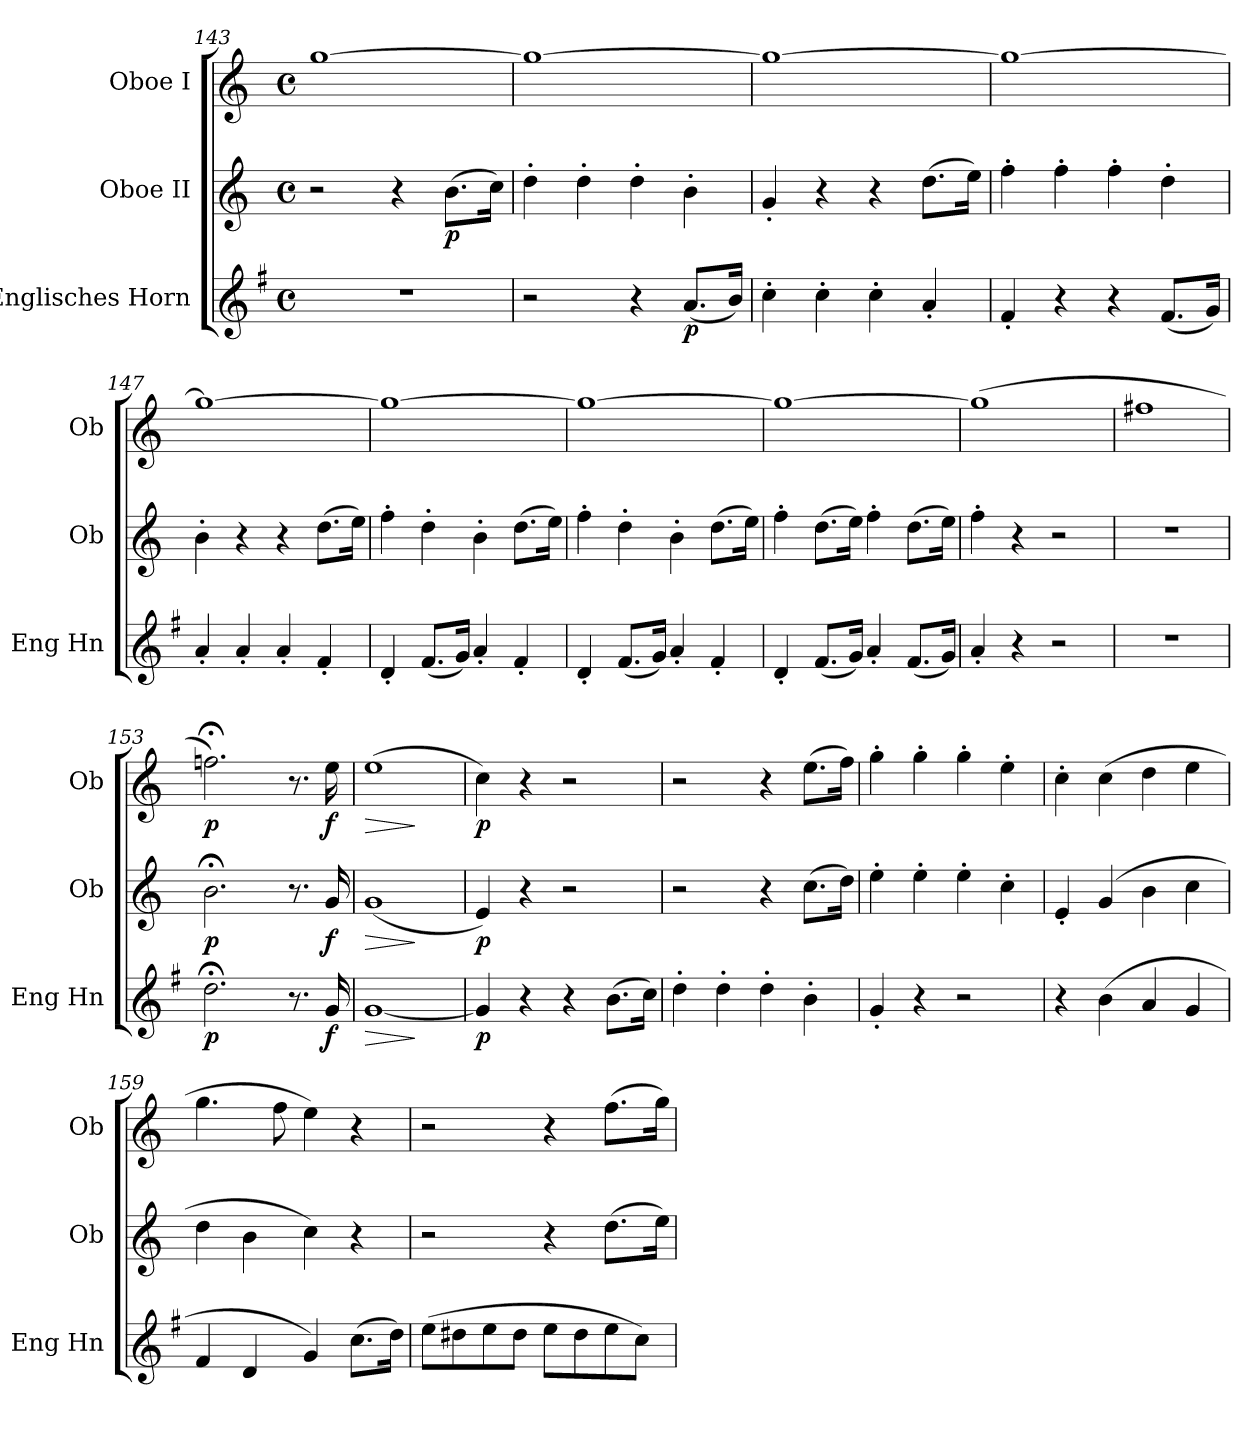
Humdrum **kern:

**kern	**dynam	**kern	**dynam	**kern	**dynam
*part3	*part3	*part2	*part2	*part1	*part1
*staff3	*staff3	*staff2	*staff2	*staff1	*staff1
*I"Englisches Horn	*	*I"Oboe II	*	*I"Oboe I	*
*I'Eng Hn	*	*I'Ob	*	*I'Ob	*
*clefG2	*	*clefG2	*	*clefG2	*
*ITrd4c7	*	*	*	*	*
*k[]	*	*k[]	*	*k[]	*
*M4/4	*	*M4/4	*	*M4/4	*
*met(c)	*	*met(c)	*	*met(c)	*
=143	=143	=143	=143	=143	=143
1r	.	2r	.	[1gg	.
.	.	4r	.	.	.
!	!	!	!LO:DY:b	!	!
.	.	(>8.b\L	p	.	.
.	.	16cc\Jk)	.	.	.
=144	=144	=144	=144	=144	=144
2r	.	4dd'\	.	1gg_	.
.	.	4dd'\	.	.	.
4r	.	4dd'\	.	.	.
!	!LO:DY:b	!	!	!	!
(<8.d/L	p	4b'\	.	.	.
16e/Jk)	.	.	.	.	.
=145	=145	=145	=145	=145	=145
4f'\	.	4g'/	.	1gg_	.
4f'\	.	4r	.	.	.
4f'\	.	4r	.	.	.
4d'/	.	(>8.dd\L	.	.	.
.	.	16ee\Jk)	.	.	.
=146	=146	=146	=146	=146	=146
4B'/	.	4ff'\	.	1gg_	.
4r	.	4ff'\	.	.	.
4r	.	4ff'\	.	.	.
(<8.B/L	.	4dd'\	.	.	.
16c/Jk)	.	.	.	.	.
!!LO:LB:g=z
=147	=147	=147	=147	=147	=147
4d'/	.	4b'\	.	1gg_	.
4d'/	.	4r	.	.	.
4d'/	.	4r	.	.	.
4B'/	.	(>8.dd\L	.	.	.
.	.	16ee\Jk)	.	.	.
=148	=148	=148	=148	=148	=148
4G'/	.	4ff'\	.	1gg_	.
(<8.B/L	.	4dd'\	.	.	.
16c/Jk)	.	.	.	.	.
4d'/	.	4b'\	.	.	.
4B'/	.	(>8.dd\L	.	.	.
.	.	16ee\Jk)	.	.	.
=149	=149	=149	=149	=149	=149
4G'/	.	4ff'\	.	1gg_	.
(<8.B/L	.	4dd'\	.	.	.
16c/Jk)	.	.	.	.	.
4d'/	.	4b'\	.	.	.
4B'/	.	(>8.dd\L	.	.	.
.	.	16ee\Jk)	.	.	.
=150	=150	=150	=150	=150	=150
4G'/	.	4ff'\	.	1gg_	.
(<8.B/L	.	(>8.dd\L	.	.	.
16c/Jk)	.	16ee\Jk)	.	.	.
4d'/	.	4ff'\	.	.	.
(<8.B/L	.	(>8.dd\L	.	.	.
16c/Jk)	.	16ee\Jk)	.	.	.
=151	=151	=151	=151	=151	=151
4d'/	.	4ff'\	.	(>1gg]	.
4r	.	4r	.	.	.
2r	.	2r	.	.	.
=152	=152	=152	=152	=152	=152
1r	.	1r	.	1ff#X	.
=153	=153	=153	=153	=153	=153
*	*	*	*	*MM60	*
!	!LO:DY:b	!	!LO:DY:b	!	!LO:DY:b
2.g;<\	p	2.b;<\	p	2.ffn;<\)	p
8.r	.	8.r	.	8.r	.
*	*	*	*	*MM180	*
!	!LO:DY:b	!	!LO:DY:b	!	!LO:DY:b
16c/	f	16g/	f	16ee\	f
=154	=154	=154	=154	=154	=154
!	!LO:HP:b	!	!LO:HP:b	!	!LO:HP:b
[1c	>	(<1g	>	(>1ee	>
.	]	.	]	.	]
=155	=155	=155	=155	=155	=155
!	!LO:DY:b	!	!LO:DY:b	!	!LO:DY:b
4c/]	p	4e/)	p	4cc\)	p
4r	.	4r	.	4r	.
4r	.	2r	.	2r	.
(>8.e\L	.	.	.	.	.
16f\Jk)	.	.	.	.	.
=156	=156	=156	=156	=156	=156
4g'\	.	2r	.	2r	.
4g'\	.	.	.	.	.
4g'\	.	4r	.	4r	.
4e'\	.	(>8.cc\L	.	(>8.ee\L	.
.	.	16dd\Jk)	.	16ff\Jk)	.
=157	=157	=157	=157	=157	=157
4c'/	.	4ee'\	.	4gg'\	.
4r	.	4ee'\	.	4gg'\	.
2r	.	4ee'\	.	4gg'\	.
.	.	4cc'\	.	4ee'\	.
!!LO:LB:g=z
=158	=158	=158	=158	=158	=158
4r	.	4e'/	.	4cc'\	.
(<4e\	.	(>4g/	.	(>4cc\	.
4d/	.	4b\	.	4dd\	.
4c/	.	4cc\	.	4ee\	.
=159	=159	=159	=159	=159	=159
4B/	.	4dd\	.	4.gg\	.
4G/	.	4b\	.	.	.
.	.	.	.	8ff\	.
4c/)	.	4cc\)	.	4ee\)	.
(>8.f\L	.	4r	.	4r	.
16g\Jk)	.	.	.	.	.
=160	=160	=160	=160	=160	=160
(>8a\L	.	2r	.	2r	.
8g#X\	.	.	.	.	.
8a\	.	.	.	.	.
8g#\J	.	.	.	.	.
8a\L	.	4r	.	4r	.
8g#\	.	.	.	.	.
8a\	.	(>8.dd\L	.	(>8.ff\L	.
8f\J)	.	.	.	.	.
.	.	16ee\Jk)	.	16gg\Jk)	.
=	=	=	=	=	=
*-	*-	*-	*-	*-	*-
